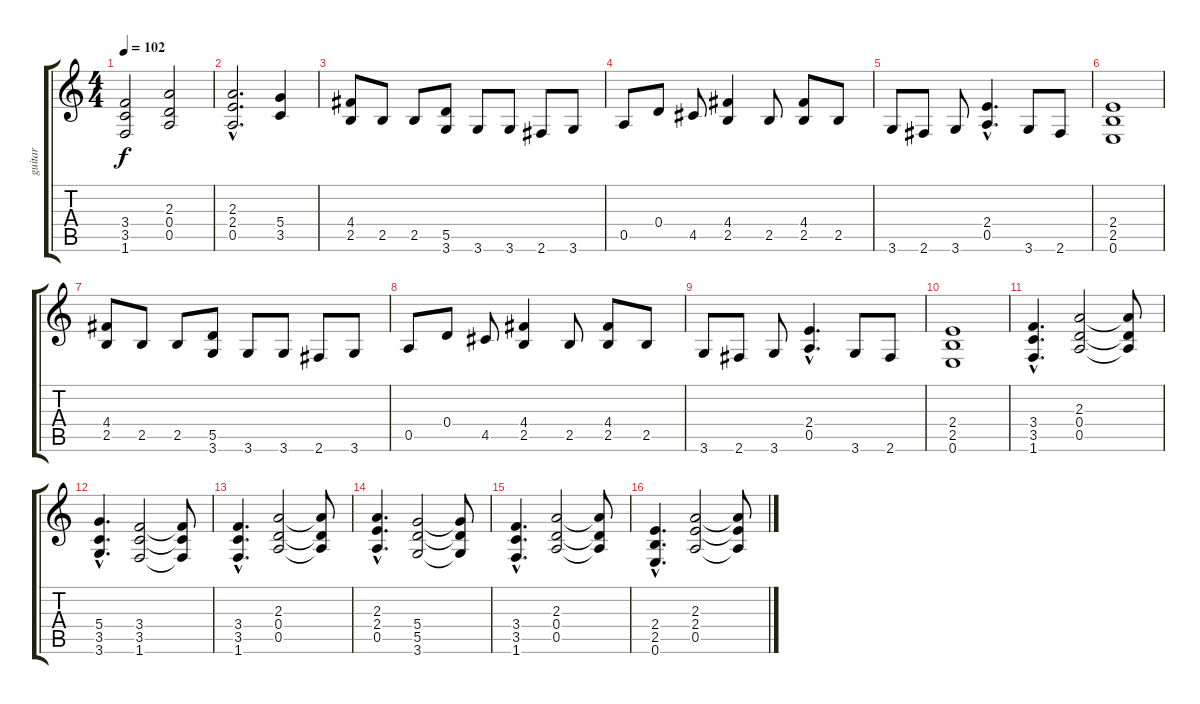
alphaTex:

\track ("guitar" "guitar") {instrument distortionguitar}
\staff {score tabs}
\tuning (E4 B3 G3 D3 A2 E2) {hide}
\ts (4 4)
\tempo 102
\clef g2
\ks c
(3.4 3.5 1.6).2{dy f} (2.3 0.4 0.5).2 |
(2.3{hac} 2.4{hac} 0.5{hac}).2{d} (5.4 3.5).4 |
(4.4 2.5).8 2.5.8 2.5.8 (5.5 3.6).8 3.6.8 3.6.8 2.6.8 3.6.8 |
0.5.8 0.4.8 4.5.8 (4.4 2.5).4 2.5.8 (4.4 2.5).8 2.5.8 |
3.6.8 2.6.8 3.6.8 (2.4{hac} 0.5{hac}).4{d} 3.6.8 2.6.8 |
(2.4 2.5 0.6).1 |
(4.4 2.5).8 2.5.8 2.5.8 (5.5 3.6).8 3.6.8 3.6.8 2.6.8 3.6.8 |
0.5.8 0.4.8 4.5.8 (4.4 2.5).4 2.5.8 (4.4 2.5).8 2.5.8 |
3.6.8 2.6.8 3.6.8 (2.4{hac} 0.5{hac}).4{d} 3.6.8 2.6.8 |
(2.4 2.5 0.6).1 |
(3.4{hac} 3.5{hac} 1.6{hac}).4{d} (2.3 0.4 0.5).2 (2.3{t} 0.4{t} 0.5{t}).8 |
(5.4{hac} 3.5{hac} 3.6{hac}).4{d} (3.4 3.5 1.6).2 (3.4{t} 3.5{t} 1.6{t}).8 |
(3.4{hac} 3.5{hac} 1.6{hac}).4{d} (2.3 0.4 0.5).2 (2.3{t} 0.4{t} 0.5{t}).8 |
(2.3{hac} 2.4{hac} 0.5{hac}).4{d} (5.4 5.5 3.6).2 (5.4{t} 5.5{t} 3.6{t}).8 |
(3.4{hac} 3.5{hac} 1.6{hac}).4{d} (2.3 0.4 0.5).2 (2.3{t} 0.4{t} 0.5{t}).8 |
(2.4{hac} 2.5{hac} 0.6{hac}).4{d} (2.3 2.4 0.5).2 (2.3{t} 2.4{t} 0.5{t}).8
